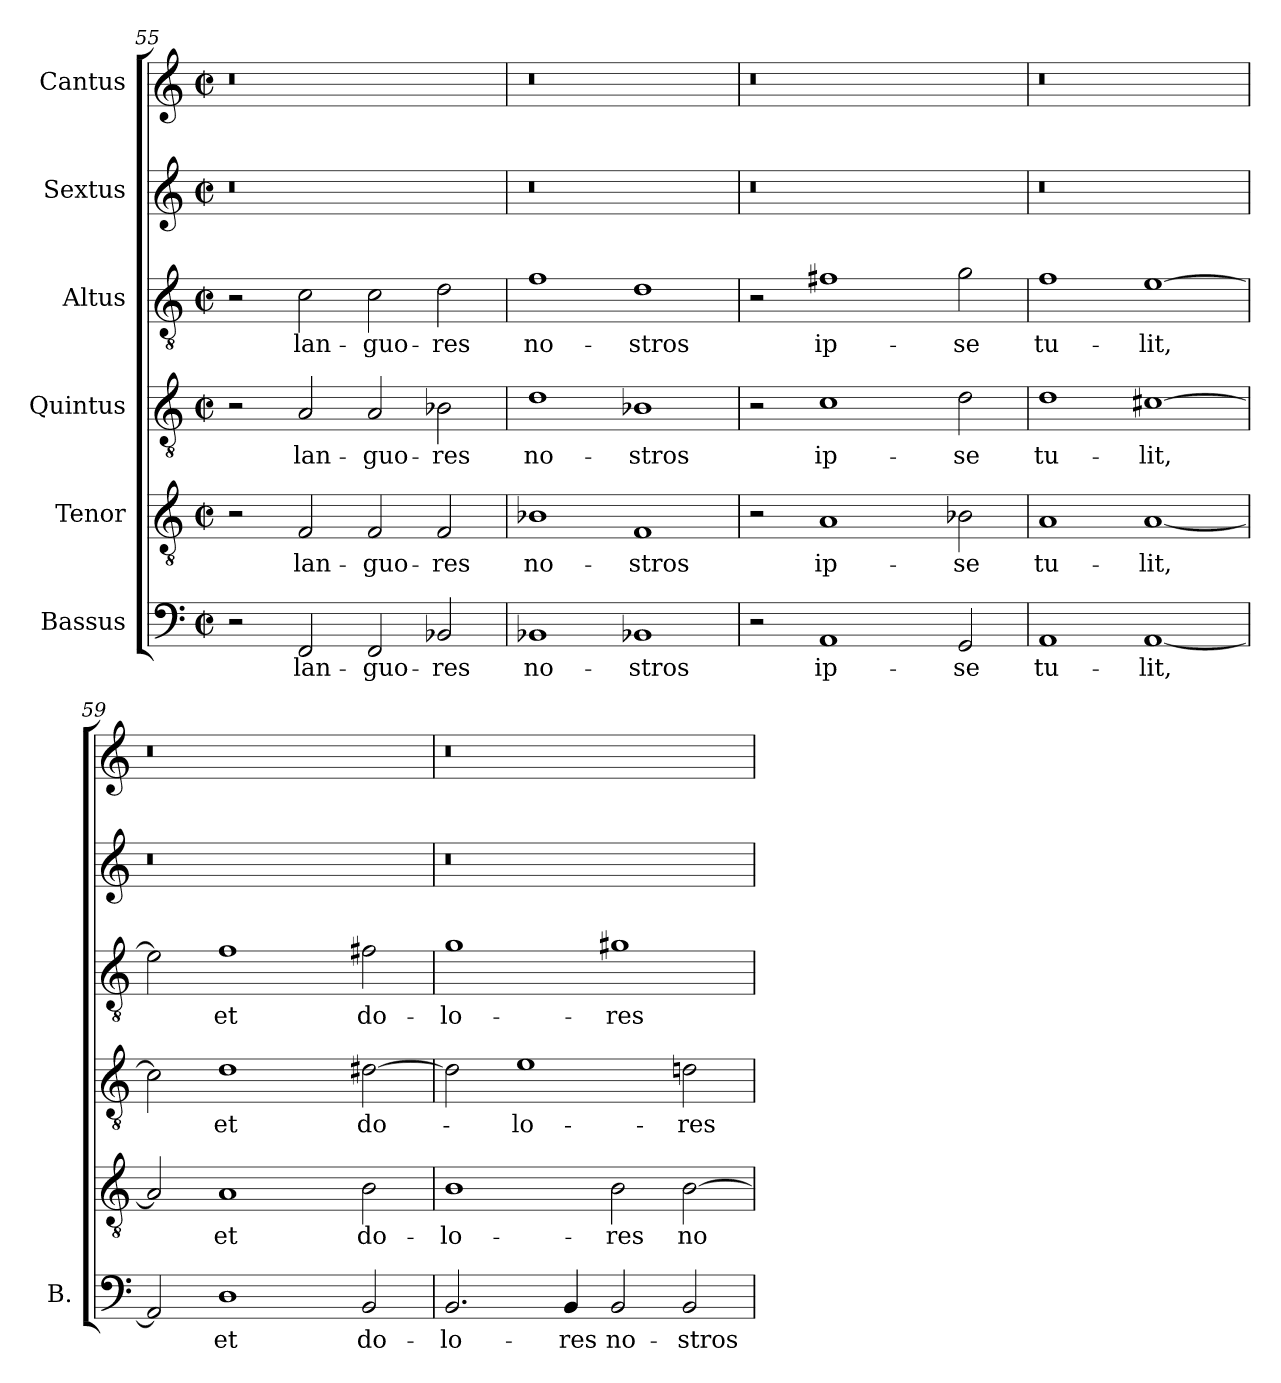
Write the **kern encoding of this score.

**kern	**text	**kern	**text	**kern	**text	**kern	**text	**kern	**kern
*part6	*part6	*part5	*part5	*part4	*part4	*part3	*part3	*part2	*part1
*staff6	*staff6	*staff5	*staff5	*staff4	*staff4	*staff3	*staff3	*staff2	*staff1
*I"Bassus	*	*I"Tenor	*	*I"Quintus	*	*I"Altus	*	*I"Sextus	*I"Cantus
*I'B.	*	*	*	*	*	*	*	*	*
*clefF4	*	*clefGv2	*	*clefGv2	*	*clefGv2	*	*clefG2	*clefG2
*k[]	*	*k[]	*	*k[]	*	*k[]	*	*k[]	*k[]
*C:	*	*C:	*	*C:	*	*C:	*	*C:	*C:
*M2/2	*	*M2/2	*	*M2/2	*	*M2/2	*	*M2/2	*M2/2
*met(c|)	*	*met(c|)	*	*met(c|)	*	*met(c|)	*	*met(c|)	*met(c|)
=55	=55	=55	=55	=55	=55	=55	=55	=55	=55
!	!	!	!	!	!	!	!	!LO:N:vis=0	!LO:N:vis=0
2r	.	2r	.	2r	.	2r	.	1r	1r
2FF/	lan-	2F/	lan-	2A/	lan-	2c\	lan-	.	.
2FF/	-guo-	2F/	-guo-	2A/	-guo-	2c\	-guo-	1ryy	1ryy
2BB-X/	-res	2F/	-res	2B-X\	-res	2d\	-res	.	.
=56	=56	=56	=56	=56	=56	=56	=56	=56	=56
!	!	!	!	!	!	!	!	!LO:N:vis=0	!LO:N:vis=0
1BB-X/	no-	1B-X\	no-	1d\	no-	1f\	no-	1r	1r
1BB-X/	-stros	1F/	-stros	1B-X\	-stros	1d\	-stros	1ryy	1ryy
=57	=57	=57	=57	=57	=57	=57	=57	=57	=57
!	!	!	!	!	!	!	!	!LO:N:vis=0	!LO:N:vis=0
2r	.	2r	.	2r	.	2r	.	1r	1r
1AA/	ip-	1A/	ip-	1c\	ip-	1f#X\	ip-	.	.
.	.	.	.	.	.	.	.	1ryy	1ryy
2GG/	-se	2B-X\	-se	2d\	-se	2g\	-se	.	.
=58	=58	=58	=58	=58	=58	=58	=58	=58	=58
!	!	!	!	!	!	!	!	!LO:N:vis=0	!LO:N:vis=0
1AA/	tu-	1A/	tu-	1d\	tu-	1f\	tu-	1r	1r
[1AA/	-lit,	[1A/	-lit,	[1c#X\	-lit,	[1e\	-lit,	1ryy	1ryy
=59	=59	=59	=59	=59	=59	=59	=59	=59	=59
!	!	!	!	!	!	!	!	!LO:N:vis=0	!LO:N:vis=0
2AA/]	.	2A/]	.	2c#\]	.	2e\]	.	1r	1r
1D\	et	1A/	et	1d\	et	1f\	et	.	.
.	.	.	.	.	.	.	.	1ryy	1ryy
2BB/	do-	2B\	do-	[2d#X\	do-	2f#X\	do-	.	.
=60	=60	=60	=60	=60	=60	=60	=60	=60	=60
!	!	!	!	!	!	!	!	!LO:N:vis=0	!LO:N:vis=0
2.BB/	-lo-	1B\	-lo-	2d#\]	.	1g\	-lo-	1r	1r
.	.	.	.	1e\	-lo-	.	.	.	.
4BB/	-res	.	.	.	.	.	.	.	.
2BB/	no-	2B\	-res	.	.	1g#X\	-res	1ryy	1ryy
2BB/	-stros	[2B\	no-	2d\	-res	.	.	.	.
=	=	=	=	=	=	=	=	=	=
*-	*-	*-	*-	*-	*-	*-	*-	*-	*-
